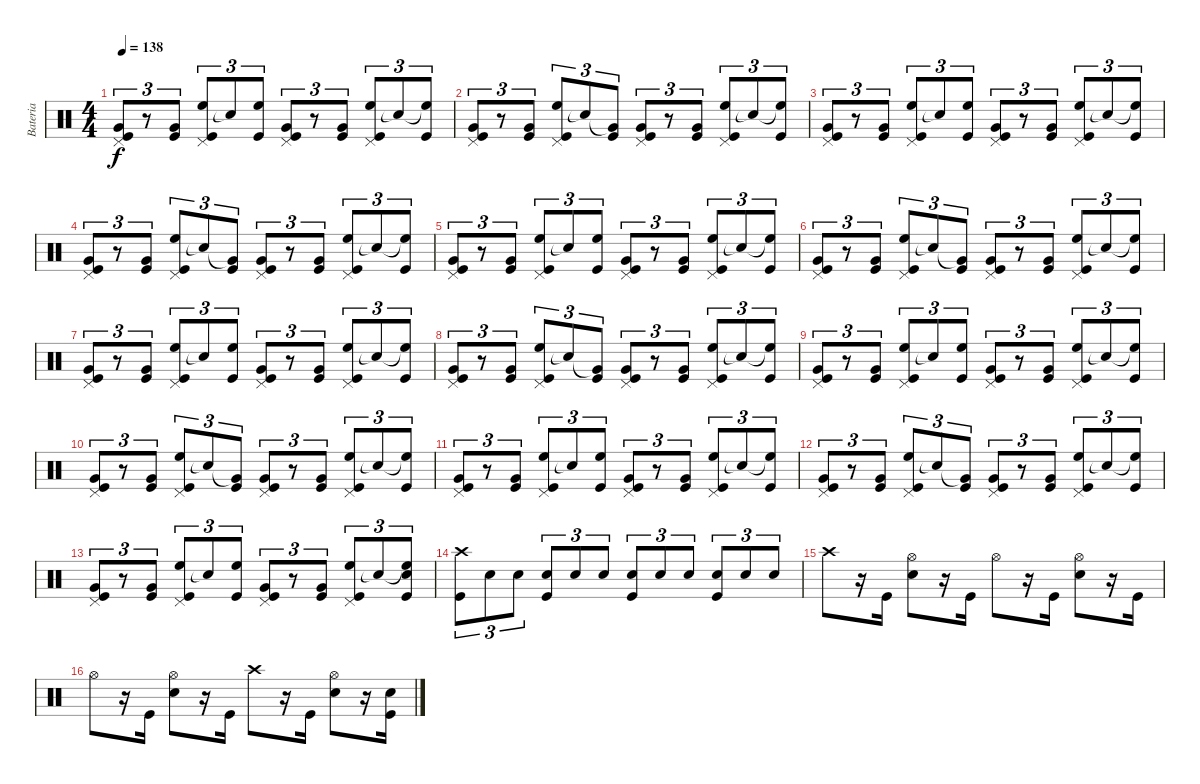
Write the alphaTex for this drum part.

\track ("Bateria" "Bateria") {instrument percussion}
\staff {score}
\articulation defaults
\ts (4 4)
\tempo 138
\clef neutral
\ks c
("Very Low Tom (hit)" "Pedal Hi-Hat (hit)" "Kick (hit)").8{tu (3 2) dy f} r.8{tu (3 2)} ("Very Low Tom (hit)" "Kick (hit)").8{tu (3 2)} ("High Floor Tom (hit)" "Pedal Hi-Hat (hit)" "Kick (hit)").8{tu (3 2)} "Snare (hit)"{t}.8{tu (3 2)} ("High Floor Tom (hit)" "Kick (hit)").8{tu (3 2)} ("Very Low Tom (hit)" "Pedal Hi-Hat (hit)" "Kick (hit)").8{tu (3 2)} r.8{tu (3 2)} ("Very Low Tom (hit)" "Kick (hit)").8{tu (3 2)} ("High Floor Tom (hit)" "Pedal Hi-Hat (hit)" "Kick (hit)").8{tu (3 2)} "Snare (hit)"{t}.8{tu (3 2)} ("High Floor Tom (hit)"{t} "Kick (hit)").8{tu (3 2)} |
("Very Low Tom (hit)" "Pedal Hi-Hat (hit)" "Kick (hit)").8{tu (3 2)} r.8{tu (3 2)} ("Very Low Tom (hit)" "Kick (hit)").8{tu (3 2)} ("High Floor Tom (hit)" "Pedal Hi-Hat (hit)" "Kick (hit)").8{tu (3 2)} "Snare (hit)"{t}.8{tu (3 2)} ("Very Low Tom (hit)"{t} "Kick (hit)").8{tu (3 2)} ("Very Low Tom (hit)" "Pedal Hi-Hat (hit)" "Kick (hit)").8{tu (3 2)} r.8{tu (3 2)} ("Very Low Tom (hit)" "Kick (hit)").8{tu (3 2)} ("High Floor Tom (hit)" "Pedal Hi-Hat (hit)" "Kick (hit)").8{tu (3 2)} "Snare (hit)"{t}.8{tu (3 2)} ("High Floor Tom (hit)"{t} "Kick (hit)").8{tu (3 2)} |
("Very Low Tom (hit)" "Pedal Hi-Hat (hit)" "Kick (hit)").8{tu (3 2)} r.8{tu (3 2)} ("Very Low Tom (hit)" "Kick (hit)").8{tu (3 2)} ("High Floor Tom (hit)" "Pedal Hi-Hat (hit)" "Kick (hit)").8{tu (3 2)} "Snare (hit)"{t}.8{tu (3 2)} ("High Floor Tom (hit)" "Kick (hit)").8{tu (3 2)} ("Very Low Tom (hit)" "Pedal Hi-Hat (hit)" "Kick (hit)").8{tu (3 2)} r.8{tu (3 2)} ("Very Low Tom (hit)" "Kick (hit)").8{tu (3 2)} ("High Floor Tom (hit)" "Pedal Hi-Hat (hit)" "Kick (hit)").8{tu (3 2)} "Snare (hit)"{t}.8{tu (3 2)} ("High Floor Tom (hit)"{t} "Kick (hit)").8{tu (3 2)} |
("Very Low Tom (hit)" "Pedal Hi-Hat (hit)" "Kick (hit)").8{tu (3 2)} r.8{tu (3 2)} ("Very Low Tom (hit)" "Kick (hit)").8{tu (3 2)} ("High Floor Tom (hit)" "Pedal Hi-Hat (hit)" "Kick (hit)").8{tu (3 2)} "Snare (hit)"{t}.8{tu (3 2)} ("Very Low Tom (hit)"{t} "Kick (hit)").8{tu (3 2)} ("Very Low Tom (hit)" "Pedal Hi-Hat (hit)" "Kick (hit)").8{tu (3 2)} r.8{tu (3 2)} ("Very Low Tom (hit)" "Kick (hit)").8{tu (3 2)} ("High Floor Tom (hit)" "Pedal Hi-Hat (hit)" "Kick (hit)").8{tu (3 2)} "Snare (hit)"{t}.8{tu (3 2)} ("High Floor Tom (hit)"{t} "Kick (hit)").8{tu (3 2)} |
("Very Low Tom (hit)" "Pedal Hi-Hat (hit)" "Kick (hit)").8{tu (3 2)} r.8{tu (3 2)} ("Very Low Tom (hit)" "Kick (hit)").8{tu (3 2)} ("High Floor Tom (hit)" "Pedal Hi-Hat (hit)" "Kick (hit)").8{tu (3 2)} "Snare (hit)"{t}.8{tu (3 2)} ("High Floor Tom (hit)" "Kick (hit)").8{tu (3 2)} ("Very Low Tom (hit)" "Pedal Hi-Hat (hit)" "Kick (hit)").8{tu (3 2)} r.8{tu (3 2)} ("Very Low Tom (hit)" "Kick (hit)").8{tu (3 2)} ("High Floor Tom (hit)" "Pedal Hi-Hat (hit)" "Kick (hit)").8{tu (3 2)} "Snare (hit)"{t}.8{tu (3 2)} ("High Floor Tom (hit)"{t} "Kick (hit)").8{tu (3 2)} |
("Very Low Tom (hit)" "Pedal Hi-Hat (hit)" "Kick (hit)").8{tu (3 2)} r.8{tu (3 2)} ("Very Low Tom (hit)" "Kick (hit)").8{tu (3 2)} ("High Floor Tom (hit)" "Pedal Hi-Hat (hit)" "Kick (hit)").8{tu (3 2)} "Snare (hit)"{t}.8{tu (3 2)} ("Very Low Tom (hit)"{t} "Kick (hit)").8{tu (3 2)} ("Very Low Tom (hit)" "Pedal Hi-Hat (hit)" "Kick (hit)").8{tu (3 2)} r.8{tu (3 2)} ("Very Low Tom (hit)" "Kick (hit)").8{tu (3 2)} ("High Floor Tom (hit)" "Pedal Hi-Hat (hit)" "Kick (hit)").8{tu (3 2)} "Snare (hit)"{t}.8{tu (3 2)} ("High Floor Tom (hit)"{t} "Kick (hit)").8{tu (3 2)} |
("Very Low Tom (hit)" "Pedal Hi-Hat (hit)" "Kick (hit)").8{tu (3 2)} r.8{tu (3 2)} ("Very Low Tom (hit)" "Kick (hit)").8{tu (3 2)} ("High Floor Tom (hit)" "Pedal Hi-Hat (hit)" "Kick (hit)").8{tu (3 2)} "Snare (hit)"{t}.8{tu (3 2)} ("High Floor Tom (hit)" "Kick (hit)").8{tu (3 2)} ("Very Low Tom (hit)" "Pedal Hi-Hat (hit)" "Kick (hit)").8{tu (3 2)} r.8{tu (3 2)} ("Very Low Tom (hit)" "Kick (hit)").8{tu (3 2)} ("High Floor Tom (hit)" "Pedal Hi-Hat (hit)" "Kick (hit)").8{tu (3 2)} "Snare (hit)"{t}.8{tu (3 2)} ("High Floor Tom (hit)"{t} "Kick (hit)").8{tu (3 2)} |
("Very Low Tom (hit)" "Pedal Hi-Hat (hit)" "Kick (hit)").8{tu (3 2)} r.8{tu (3 2)} ("Very Low Tom (hit)" "Kick (hit)").8{tu (3 2)} ("High Floor Tom (hit)" "Pedal Hi-Hat (hit)" "Kick (hit)").8{tu (3 2)} "Snare (hit)"{t}.8{tu (3 2)} ("Very Low Tom (hit)"{t} "Kick (hit)").8{tu (3 2)} ("Very Low Tom (hit)" "Pedal Hi-Hat (hit)" "Kick (hit)").8{tu (3 2)} r.8{tu (3 2)} ("Very Low Tom (hit)" "Kick (hit)").8{tu (3 2)} ("High Floor Tom (hit)" "Pedal Hi-Hat (hit)" "Kick (hit)").8{tu (3 2)} "Snare (hit)"{t}.8{tu (3 2)} ("High Floor Tom (hit)"{t} "Kick (hit)").8{tu (3 2)} |
("Very Low Tom (hit)" "Pedal Hi-Hat (hit)" "Kick (hit)").8{tu (3 2)} r.8{tu (3 2)} ("Very Low Tom (hit)" "Kick (hit)").8{tu (3 2)} ("High Floor Tom (hit)" "Pedal Hi-Hat (hit)" "Kick (hit)").8{tu (3 2)} "Snare (hit)"{t}.8{tu (3 2)} ("High Floor Tom (hit)" "Kick (hit)").8{tu (3 2)} ("Very Low Tom (hit)" "Pedal Hi-Hat (hit)" "Kick (hit)").8{tu (3 2)} r.8{tu (3 2)} ("Very Low Tom (hit)" "Kick (hit)").8{tu (3 2)} ("High Floor Tom (hit)" "Pedal Hi-Hat (hit)" "Kick (hit)").8{tu (3 2)} "Snare (hit)"{t}.8{tu (3 2)} ("High Floor Tom (hit)"{t} "Kick (hit)").8{tu (3 2)} |
("Very Low Tom (hit)" "Pedal Hi-Hat (hit)" "Kick (hit)").8{tu (3 2)} r.8{tu (3 2)} ("Very Low Tom (hit)" "Kick (hit)").8{tu (3 2)} ("High Floor Tom (hit)" "Pedal Hi-Hat (hit)" "Kick (hit)").8{tu (3 2)} "Snare (hit)"{t}.8{tu (3 2)} ("Very Low Tom (hit)"{t} "Kick (hit)").8{tu (3 2)} ("Very Low Tom (hit)" "Pedal Hi-Hat (hit)" "Kick (hit)").8{tu (3 2)} r.8{tu (3 2)} ("Very Low Tom (hit)" "Kick (hit)").8{tu (3 2)} ("High Floor Tom (hit)" "Pedal Hi-Hat (hit)" "Kick (hit)").8{tu (3 2)} "Snare (hit)"{t}.8{tu (3 2)} ("High Floor Tom (hit)"{t} "Kick (hit)").8{tu (3 2)} |
("Very Low Tom (hit)" "Pedal Hi-Hat (hit)" "Kick (hit)").8{tu (3 2)} r.8{tu (3 2)} ("Very Low Tom (hit)" "Kick (hit)").8{tu (3 2)} ("High Floor Tom (hit)" "Pedal Hi-Hat (hit)" "Kick (hit)").8{tu (3 2)} "Snare (hit)"{t}.8{tu (3 2)} ("High Floor Tom (hit)" "Kick (hit)").8{tu (3 2)} ("Very Low Tom (hit)" "Pedal Hi-Hat (hit)" "Kick (hit)").8{tu (3 2)} r.8{tu (3 2)} ("Very Low Tom (hit)" "Kick (hit)").8{tu (3 2)} ("High Floor Tom (hit)" "Pedal Hi-Hat (hit)" "Kick (hit)").8{tu (3 2)} "Snare (hit)"{t}.8{tu (3 2)} ("High Floor Tom (hit)"{t} "Kick (hit)").8{tu (3 2)} |
("Very Low Tom (hit)" "Pedal Hi-Hat (hit)" "Kick (hit)").8{tu (3 2)} r.8{tu (3 2)} ("Very Low Tom (hit)" "Kick (hit)").8{tu (3 2)} ("High Floor Tom (hit)" "Pedal Hi-Hat (hit)" "Kick (hit)").8{tu (3 2)} "Snare (hit)"{t}.8{tu (3 2)} ("Very Low Tom (hit)"{t} "Kick (hit)").8{tu (3 2)} ("Very Low Tom (hit)" "Pedal Hi-Hat (hit)" "Kick (hit)").8{tu (3 2)} r.8{tu (3 2)} ("Very Low Tom (hit)" "Kick (hit)").8{tu (3 2)} ("High Floor Tom (hit)" "Pedal Hi-Hat (hit)" "Kick (hit)").8{tu (3 2)} "Snare (hit)"{t}.8{tu (3 2)} ("High Floor Tom (hit)"{t} "Kick (hit)").8{tu (3 2)} |
("Very Low Tom (hit)" "Pedal Hi-Hat (hit)" "Kick (hit)").8{tu (3 2)} r.8{tu (3 2)} ("Very Low Tom (hit)" "Kick (hit)").8{tu (3 2)} ("High Floor Tom (hit)" "Pedal Hi-Hat (hit)" "Kick (hit)").8{tu (3 2)} "Snare (hit)"{t}.8{tu (3 2)} ("High Floor Tom (hit)" "Kick (hit)").8{tu (3 2)} ("Very Low Tom (hit)" "Pedal Hi-Hat (hit)" "Kick (hit)").8{tu (3 2)} r.8{tu (3 2)} ("Very Low Tom (hit)" "Kick (hit)").8{tu (3 2)} ("High Floor Tom (hit)" "Pedal Hi-Hat (hit)" "Kick (hit)").8{tu (3 2)} "Snare (hit)"{t}.8{tu (3 2)} ("High Floor Tom (hit)"{t} "Electric Snare (hit)" "Kick (hit)").8{tu (3 2)} |
("Crash high (hit)" "Kick (hit)").8{tu (3 2)} "Electric Snare (hit)".8{tu (3 2)} "Electric Snare (hit)".8{tu (3 2)} ("Electric Snare (hit)" "Kick (hit)").8{tu (3 2)} "Electric Snare (hit)".8{tu (3 2)} "Electric Snare (hit)".8{tu (3 2)} ("Electric Snare (hit)" "Kick (hit)").8{tu (3 2)} "Electric Snare (hit)".8{tu (3 2)} "Electric Snare (hit)".8{tu (3 2)} ("Electric Snare (hit)" "Kick (hit)").8{tu (3 2)} "Electric Snare (hit)".8{tu (3 2)} "Electric Snare (hit)".8{tu (3 2)} |
"Crash high (hit)".8 r.16 "Kick (hit)".16 ("Hi-Hat (open)" "Electric Snare (hit)").8 r.16 "Kick (hit)".16 "Hi-Hat (open)".8 r.16 "Kick (hit)".16 ("Hi-Hat (open)" "Electric Snare (hit)").8 r.16 "Kick (hit)".16 |
"Hi-Hat (open)".8 r.16 "Kick (hit)".16 ("Hi-Hat (open)" "Electric Snare (hit)").8 r.16 "Kick (hit)".16 "Crash high (hit)".8 r.16 "Kick (hit)".16 ("Hi-Hat (open)" "Electric Snare (hit)").8 r.16 ("Electric Snare (hit)" "Kick (hit)").16
